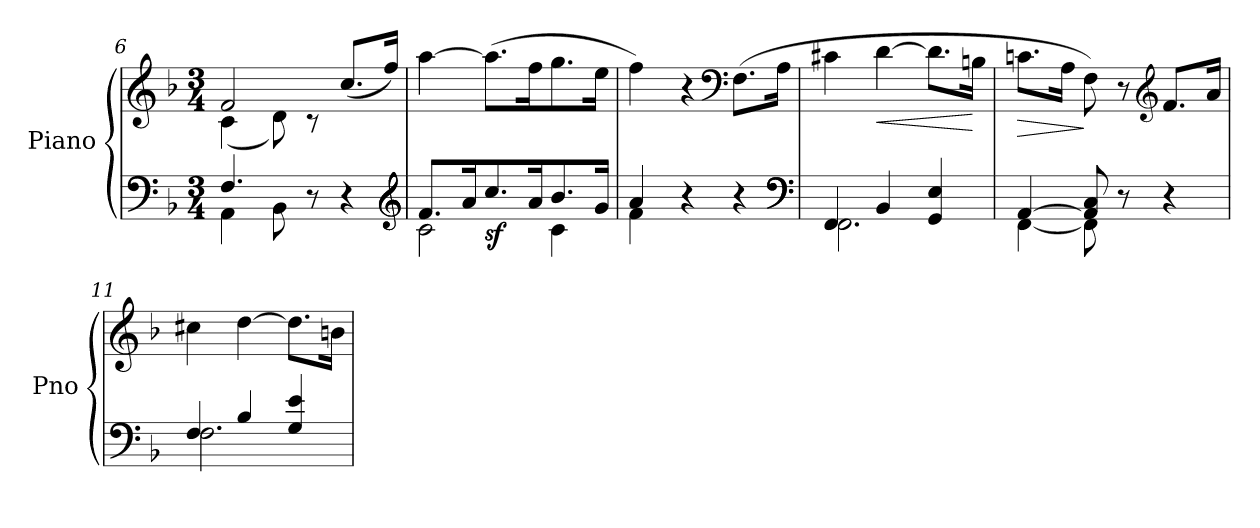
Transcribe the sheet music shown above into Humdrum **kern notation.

**kern	**kern	**dynam
*part1	*part1	*part1
*staff2	*staff1	*staff1/2
*I"Piano	*	*
*I'Pno	*	*
!!LO:LB:g=z
*clefF4	*clefG2	*
*k[b-]	*k[b-]	*
*F:	*F:	*
*M3/4	*M3/4	*
=6	=6	=6
*^	*^	*
4.F/	4AA\	2f/	(4c\	.
.	8BB-\	.	8d\)	.
8r	4.ryy	.	8rc	.
4r	.	(8.cc/L	4ryy	.
.	.	16ff/Jk)	.	.
*	*	*v	*v	*
*clefG2	*	*	*
=7	=7	=7	=7
8.f/L	2c\	[4aa\	.
16a/K	.	.	.
!	!	!	!LO:DY:b=2
8.cc/	.	(8.aa\L]	sf
16a/K	.	16ff\K	.
8.b-/	4c\	8.gg\	.
16g/Jk	.	16ee\Jk	.
=8	=8	=8	=8
4a/	4f\	4ff\)	.
4r	2ryy	4r	.
*	*	*clefF4	*
4r	.	(8.F\L	.
.	.	16A\Jk	.
*clefF4	*	*	*
=9	=9	=9	=9
4FF/	2.FF\	4c#X\	.
!	!	!	!LO:HP:b
4BB-/	.	[4d\	<
4GG/ 4E/	.	8.d\L]	.
.	.	16Bn\Jk	[
=10	=10	=10	=10
!	!	!	!LO:HP:b
[4AA/	[4FF\	8.cn\L	>
.	.	16A\Jk	.
8AA/] 8C/	8FF\]	8F\)	]
8r	4.ryy	8r	.
*	*	*clefG2	*
4r	.	8.f/L	.
.	.	16a/Jk	.
=11	=11	=11	=11
4F/	2.F\	4cc#X\	.
4B-/	.	[4dd\	.
4G/ 4e/	.	8.dd\L]	.
.	.	16bn\Jk	.
*v	*v	*	*
=	=	=
*-	*-	*-
